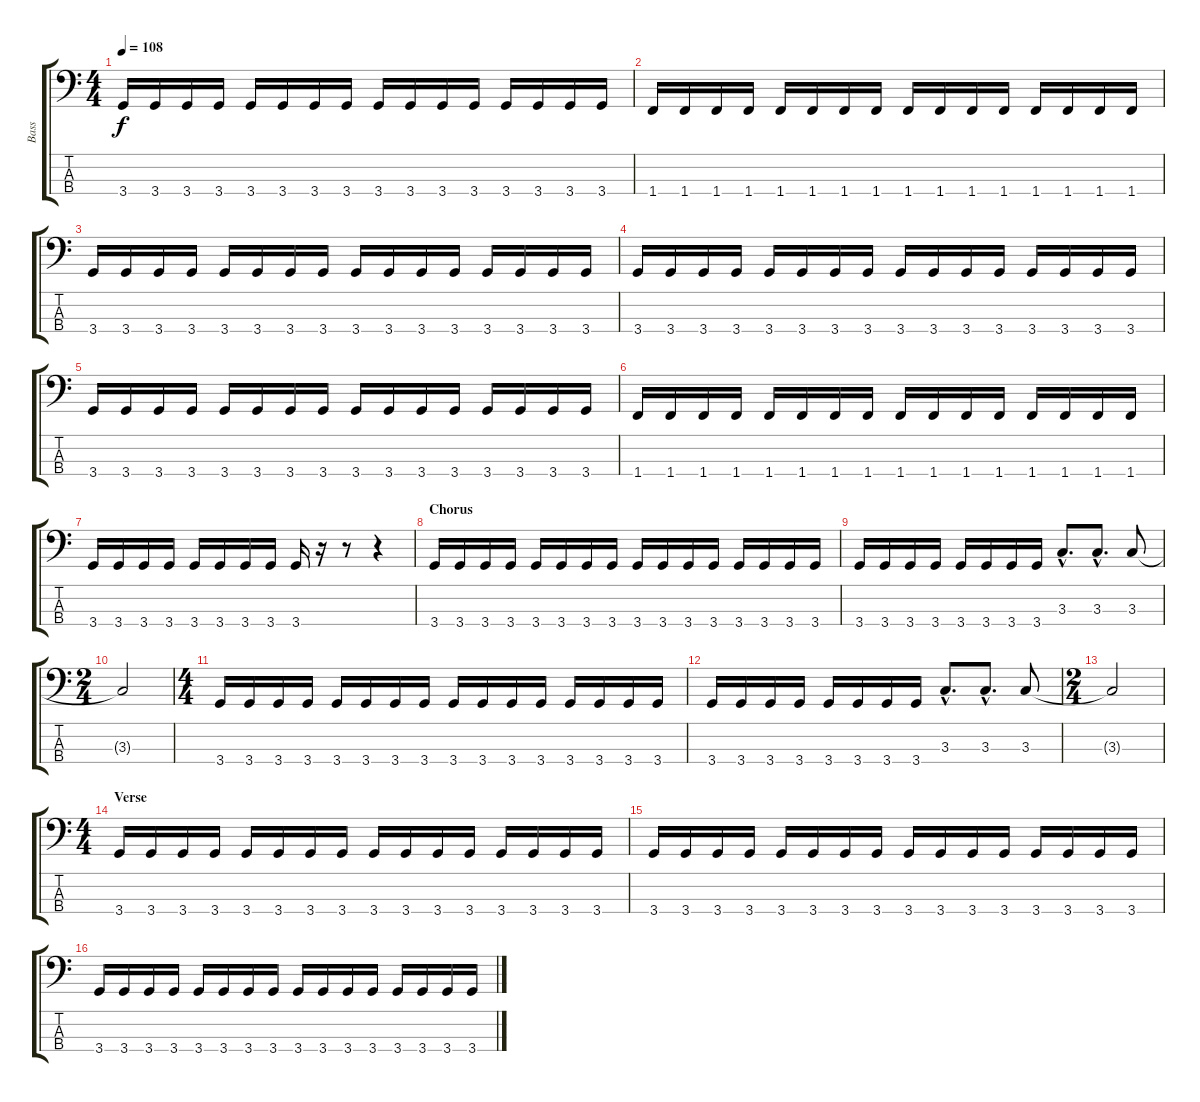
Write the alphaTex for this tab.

\track ("Bass" "Bass") {instrument electricbasspick}
\staff {score tabs}
\tuning (G2 D2 A1 E1) {hide}
\ts (4 4)
\tempo 108
\clef f4
\ks c
3.4.16{dy f} 3.4.16 3.4.16 3.4.16 3.4.16 3.4.16 3.4.16 3.4.16 3.4.16 3.4.16 3.4.16 3.4.16 3.4.16 3.4.16 3.4.16 3.4.16 |
1.4.16 1.4.16 1.4.16 1.4.16 1.4.16 1.4.16 1.4.16 1.4.16 1.4.16 1.4.16 1.4.16 1.4.16 1.4.16 1.4.16 1.4.16 1.4.16 |
3.4.16 3.4.16 3.4.16 3.4.16 3.4.16 3.4.16 3.4.16 3.4.16 3.4.16 3.4.16 3.4.16 3.4.16 3.4.16 3.4.16 3.4.16 3.4.16 |
3.4.16 3.4.16 3.4.16 3.4.16 3.4.16 3.4.16 3.4.16 3.4.16 3.4.16 3.4.16 3.4.16 3.4.16 3.4.16 3.4.16 3.4.16 3.4.16 |
3.4.16 3.4.16 3.4.16 3.4.16 3.4.16 3.4.16 3.4.16 3.4.16 3.4.16 3.4.16 3.4.16 3.4.16 3.4.16 3.4.16 3.4.16 3.4.16 |
1.4.16 1.4.16 1.4.16 1.4.16 1.4.16 1.4.16 1.4.16 1.4.16 1.4.16 1.4.16 1.4.16 1.4.16 1.4.16 1.4.16 1.4.16 1.4.16 |
3.4.16 3.4.16 3.4.16 3.4.16 3.4.16 3.4.16 3.4.16 3.4.16 3.4.16 r.16 r.8 r.4 |
\section ("" "Chorus")
3.4.16 3.4.16 3.4.16 3.4.16 3.4.16 3.4.16 3.4.16 3.4.16 3.4.16 3.4.16 3.4.16 3.4.16 3.4.16 3.4.16 3.4.16 3.4.16 |
3.4.16 3.4.16 3.4.16 3.4.16 3.4.16 3.4.16 3.4.16 3.4.16 3.3{hac}.8{d} 3.3{hac}.8{d} 3.3.8 |
\ts (2 4)
3.3{t}.2 |
\ts (4 4)
3.4.16 3.4.16 3.4.16 3.4.16 3.4.16 3.4.16 3.4.16 3.4.16 3.4.16 3.4.16 3.4.16 3.4.16 3.4.16 3.4.16 3.4.16 3.4.16 |
3.4.16 3.4.16 3.4.16 3.4.16 3.4.16 3.4.16 3.4.16 3.4.16 3.3{hac}.8{d} 3.3{hac}.8{d} 3.3.8 |
\ts (2 4)
3.3{t}.2 |
\ts (4 4)
\section ("" "Verse")
3.4.16 3.4.16 3.4.16 3.4.16 3.4.16 3.4.16 3.4.16 3.4.16 3.4.16 3.4.16 3.4.16 3.4.16 3.4.16 3.4.16 3.4.16 3.4.16 |
3.4.16 3.4.16 3.4.16 3.4.16 3.4.16 3.4.16 3.4.16 3.4.16 3.4.16 3.4.16 3.4.16 3.4.16 3.4.16 3.4.16 3.4.16 3.4.16 |
3.4.16 3.4.16 3.4.16 3.4.16 3.4.16 3.4.16 3.4.16 3.4.16 3.4.16 3.4.16 3.4.16 3.4.16 3.4.16 3.4.16 3.4.16 3.4.16
